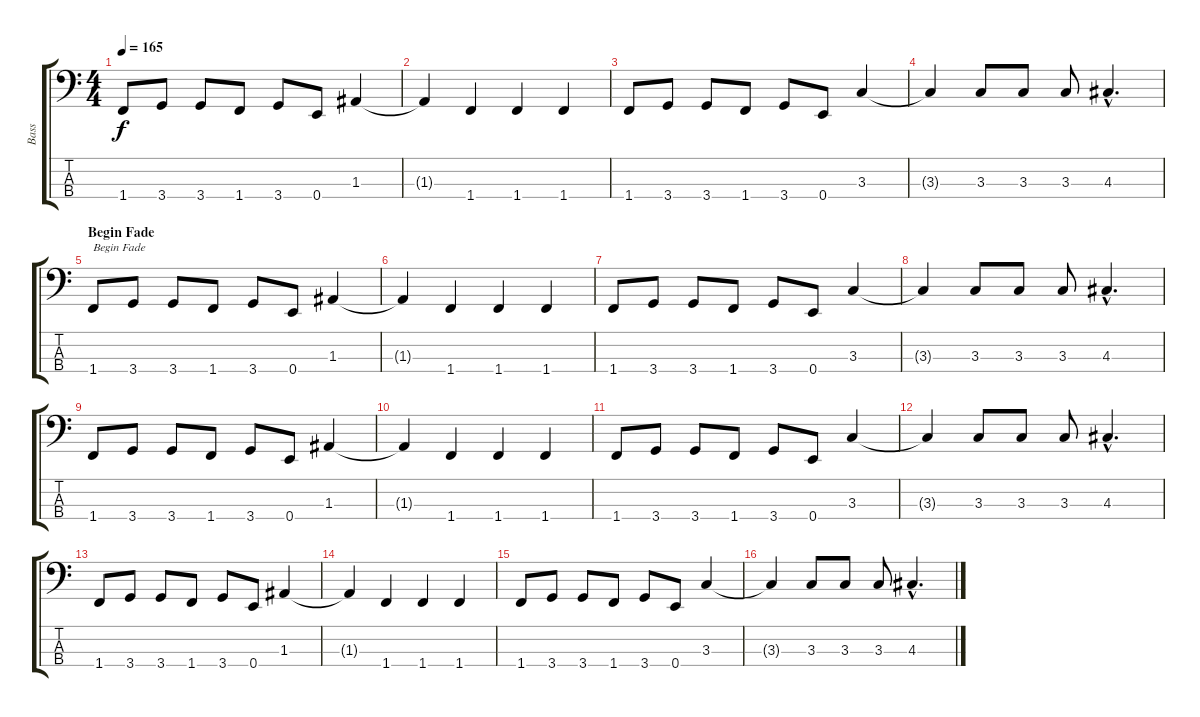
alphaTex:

\track ("Bass" "Bass") {instrument electricbassfinger}
\staff {score tabs}
\tuning (G2 D2 A1 E1) {hide}
\ts (4 4)
\tempo 165
\clef f4
\ks c
1.4.8{dy f} 3.4.8 3.4.8 1.4.8 3.4.8 0.4.8 1.3.4 |
1.3{t}.4 1.4.4 1.4.4 1.4.4 |
1.4.8 3.4.8 3.4.8 1.4.8 3.4.8 0.4.8 3.3.4 |
3.3{t}.4 3.3.8 3.3.8 3.3.8 4.3{hac}.4{d} |
\section ("" "Begin Fade")
1.4.8{txt "Begin Fade" volume 14} 3.4.8 3.4.8 1.4.8 3.4.8 0.4.8 1.3.4 |
1.3{t}.4{volume 14} 1.4.4{volume 13} 1.4.4 1.4.4 |
1.4.8{volume 13} 3.4.8 3.4.8{volume 12} 1.4.8 3.4.8 0.4.8 3.3.4 |
3.3{t}.4{volume 12} 3.3.8{volume 11} 3.3.8 3.3.8 4.3{hac}.4{d} |
1.4.8{volume 11} 3.4.8 3.4.8{volume 10} 1.4.8 3.4.8 0.4.8 1.3.4 |
1.3{t}.4{volume 10} 1.4.4{volume 9} 1.4.4 1.4.4 |
1.4.8{volume 9} 3.4.8 3.4.8{volume 8} 1.4.8 3.4.8 0.4.8 3.3.4 |
3.3{t}.4{volume 8} 3.3.8{volume 7} 3.3.8 3.3.8 4.3{hac}.4{d} |
1.4.8{volume 7} 3.4.8 3.4.8{volume 6} 1.4.8 3.4.8 0.4.8 1.3.4 |
1.3{t}.4{volume 6} 1.4.4{volume 5} 1.4.4 1.4.4 |
1.4.8{volume 5} 3.4.8 3.4.8{volume 4} 1.4.8 3.4.8 0.4.8 3.3.4 |
3.3{t}.4{volume 4} 3.3.8{volume 3} 3.3.8 3.3.8 4.3{hac}.4{d}
